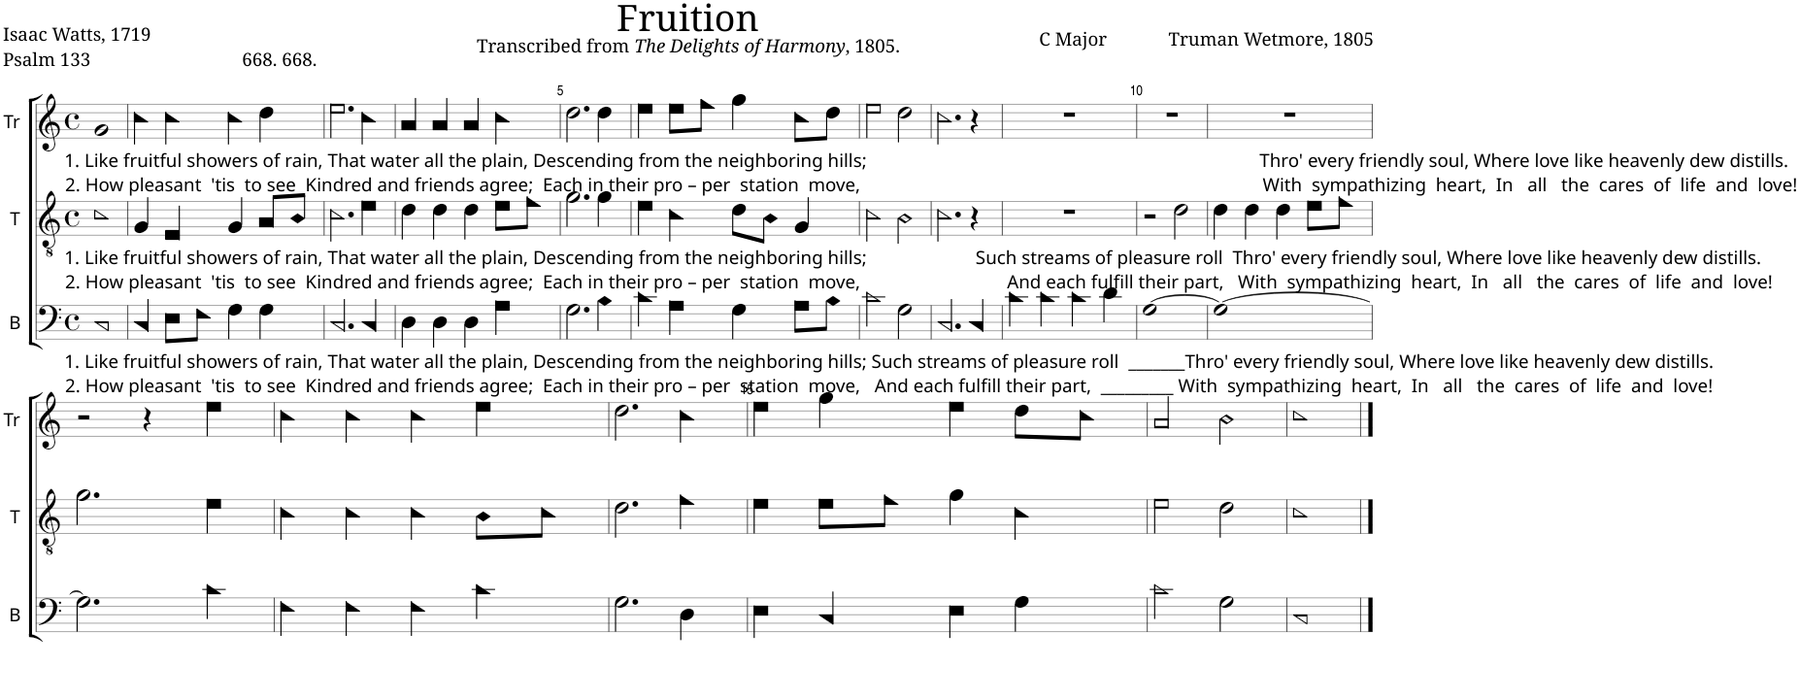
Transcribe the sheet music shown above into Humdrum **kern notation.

**kern	**kern	**kern
*part3	*part2	*part1
*staff3	*staff2	*staff1
*I"B	*I"T	*I"Tr
*I'B	*I'T	*I'Tr
*clefF4	*clefGv2	*clefG2
*k[]	*k[]	*k[]
*M4/4	*M4/4	*M4/4
*met(c)	*met(c)	*met(c)
=1	=1	=1
!	!	!LO:TX:b:t=1. Like fruitful showers of rain, That water all the plain, Descending from the neighboring hills;                                                                                   Thro' every friendly soul, Where love like heavenly dew distills.
!	!	!LO:TX:b:t=2. How pleasant  'tis  to see  Kindred and friends agree;  Each in their pro – per  station  move,                                                                                     With  sympathizing  heart,  In   all   the  cares  of  life  and  love!
!	!LO:TX:b:t=1. Like fruitful showers of rain, That water all the plain, Descending from the neighboring hills;                       Such streams of pleasure roll  Thro' every friendly soul, Where love like heavenly dew distills.	!
!	!LO:TX:b:t=2. How pleasant  'tis  to see  Kindred and friends agree;  Each in their pro – per  station  move,                               And each fulfill their part,   With  sympathizing  heart,  In   all   the  cares  of  life  and  love!	!
!LO:TX:b:t=1. Like fruitful showers of rain, That water all the plain, Descending from the neighboring hills; Such streams of pleasure roll  _______Thro' every friendly soul, Where love like heavenly dew distills.	!	!
!LO:TX:b:t=2. How pleasant  'tis  to see  Kindred and friends agree;  Each in their pro – per  station  move,   And each fulfill their part,  _________ With  sympathizing  heart,  In   all   the  cares  of  life  and  love!	!	!
1C!	1c!	1g!
=2	=2	=2
4C!/	4G!/	4cc!\
8E!\L	4E!/	4cc!\
8F!\J	.	.
4G!\	4G!/	4cc!\
4G!\	8A!/L	4dd!\
.	8B!/J	.
=3	=3	=3
2.C!/	2.c!\	2.ee!\
4C!/	4e!\	4cc!\
=4	=4	=4
4D!\	4d!\	4a!/
4D!\	4d!\	4a!/
4D!\	4d!\	4a!/
4A!\	8e!\L	4cc!\
.	8f!\J	.
=5	=5	=5
2.G!\	2.g!\	2.dd!\
4B!\	4g!\	4dd!\
=6	=6	=6
4c!\	4e!\	4ee!\
4A!\	4c!\	8ee!\L
.	.	8ff!\J
4G!\	8d!\L	4gg!\
.	8B!\J	.
8A!\L	4G!/	8cc!\L
8B!\J	.	8dd!\J
=7	=7	=7
2c!\	2c!\	2ee!\
2G!\	2B!\	2dd!\
=8	=8	=8
2.C!/	2.c!\	2.cc!\
4C!/	4r	4r
=9	=9	=9
4c!\	1r	1r
4c!\	.	.
4c!\	.	.
4d!\	.	.
=10	=10	=10
[1G!	2r	1r
.	2d!\	.
=11	=11	=11
1G!_	4d!\	1r
.	4d!\	.
.	4d!\	.
.	8e!\L	.
.	8f!\J	.
!!LO:LB:g=z
=12	=12	=12
2.G!\]	2.g!\	2r
.	.	4r
4c!\	4e!\	4ee!\
=13	=13	=13
4F!\	4c!\	4cc!\
4F!\	4c!\	4cc!\
4F!\	4c!\	4cc!\
4c!\	8B!\L	4ee!\
.	8c!\J	.
=14	=14	=14
2.G!\	2.d!\	2.dd!\
4D!\	4f!\	4cc!\
=15	=15	=15
4E!\	4e!\	4ee!\
4C!/	8e!\L	4gg!\
.	8f!\J	.
4E!\	4g!\	4ee!\
4G!\	4c!\	8dd!\L
.	.	8cc!\J
=16	=16	=16
2c!\	2e!\	2a!/
2G!\	2d!\	2b!\
=17	=17	=17
1C!	1c!	1cc!
==	==	==
*-	*-	*-
